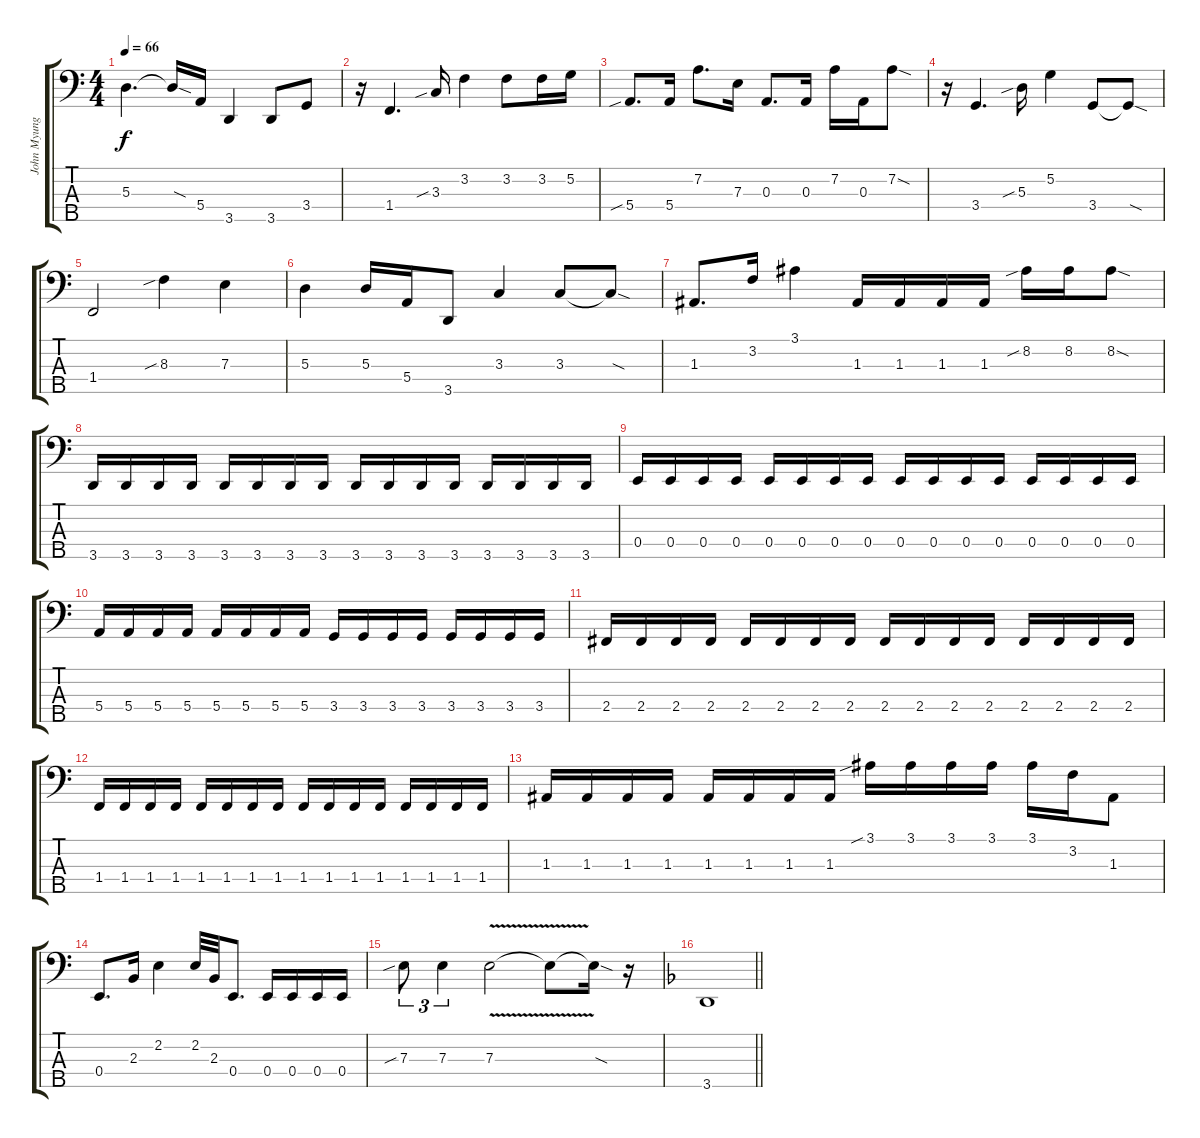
\track ("John Myung - Bass" "John Myung") {instrument electricbassfinger}
\staff {score tabs}
\tuning (G2 D2 A1 E1 B0) {hide}
\ts (4 4)
\tempo 66
\clef f4
\ks aminor
5.3.4{d dy f} 5.3{sod t}.16 5.4.16 3.5.4 3.5.8 3.4.8 |
r.16 1.4.4{d} 3.3{sib}.16 3.2.4 3.2.8 3.2.16 5.2.16 |
5.4{sib}.8{d} 5.4.16 7.2.8{d} 7.3.16 0.3.8{d} 0.3.16 7.2.16 0.3.16 7.2{sod}.8 |
r.16 3.4.4{d} 5.3{sib}.16 5.2.4 3.4.8 3.4{sod t}.8 |
1.4.2 8.3{sib}.4 7.3.4 |
5.3.4 5.3.16 5.4.16 3.5.8 3.3.4 3.3.8 3.3{sod t}.8 |
1.3.8{d} 3.2.16 3.1.4 1.3.16 1.3.16 1.3.16 1.3.16 8.2{sib}.16 8.2.16 8.2{sod}.8 |
3.5.16 3.5.16 3.5.16 3.5.16 3.5.16 3.5.16 3.5.16 3.5.16 3.5.16 3.5.16 3.5.16 3.5.16 3.5.16 3.5.16 3.5.16 3.5.16 |
0.4.16 0.4.16 0.4.16 0.4.16 0.4.16 0.4.16 0.4.16 0.4.16 0.4.16 0.4.16 0.4.16 0.4.16 0.4.16 0.4.16 0.4.16 0.4.16 |
5.4.16 5.4.16 5.4.16 5.4.16 5.4.16 5.4.16 5.4.16 5.4.16 3.4.16 3.4.16 3.4.16 3.4.16 3.4.16 3.4.16 3.4.16 3.4.16 |
2.4.16 2.4.16 2.4.16 2.4.16 2.4.16 2.4.16 2.4.16 2.4.16 2.4.16 2.4.16 2.4.16 2.4.16 2.4.16 2.4.16 2.4.16 2.4.16 |
1.4.16 1.4.16 1.4.16 1.4.16 1.4.16 1.4.16 1.4.16 1.4.16 1.4.16 1.4.16 1.4.16 1.4.16 1.4.16 1.4.16 1.4.16 1.4.16 |
1.3.16 1.3.16 1.3.16 1.3.16 1.3.16 1.3.16 1.3.16 1.3.16 3.1{sib}.16 3.1.16 3.1.16 3.1.16 3.1.16 3.2.16 1.3.8 |
0.4.8{d} 2.3.16 2.2.4 2.2.32 2.3.32 0.4.8{d} 0.4.16 0.4.16 0.4.16 0.4.16 |
7.3{sib}.8{tu (3 2)} 7.3.4{tu (3 2)} 7.3{v}.2 7.3{t}.8 7.3{sod t}.16 r.16 |
\barLineRight lightlight
\ks dminor
3.5.1{volume 0}
